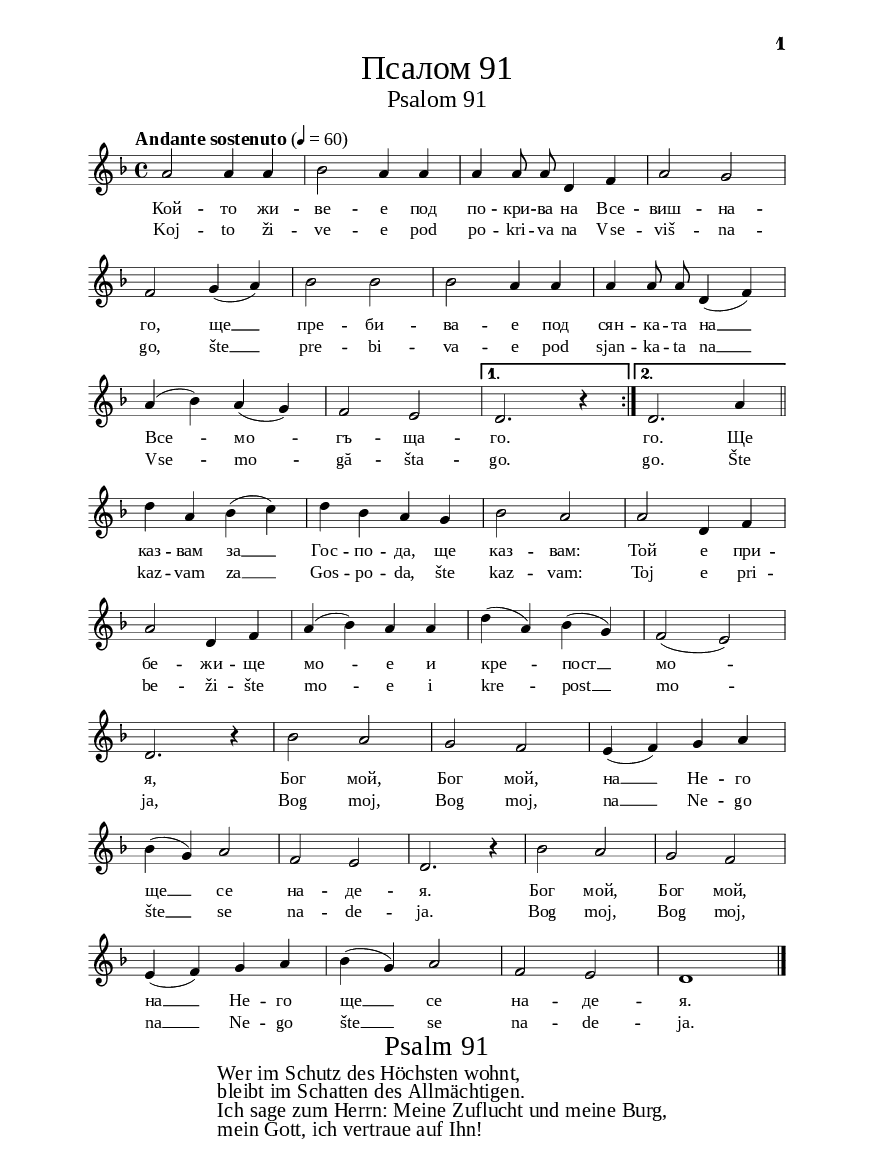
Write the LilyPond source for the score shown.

\version "2.24.2"

% include paper part and global functions
\include "include/globals.ily"

\bookpart {
  \label #'ref057
  \tocItem \markup "Псалом 91 – Psalom 91"
  \include "include/bookpart-paper.ily"
  \score {
    \include "include/score-layout.ily"

    \new Voice \relative a' {
      \clef treble
      \key d \minor
      \time 4/4
      \tempoFunc "Andante sostenuto" 4 "60"
      \repeat volta 2 {
        a2 a4 a4 | bes2 a4 a4 | a4 \autoBeamOff a8 a8 d,4 f4 |  a2 g2 |\break
        f2 g4 ( a4 ) | bes2 bes2 | bes2 a4 a4 | a4 a8 a8 d,4 ( f4 ) | \break
        a4 ( bes4 ) a4 ( g4 ) |  f2 e2 |
      }
      \alternative {
        { d2. r4 | }
        { d2. a'4 | \bar "||" \break }
      }

      d4 a4 bes4 ( c4 ) | d4 bes4 a4 g4 | bes2 a2 | a2 d,4 f4 | \break
      a2 d,4 f4 | a4 ( bes4 ) a4 a4 | d4 ( a4 ) bes4 ( g4 ) | f2 ( e2 ) | \break
      d2. r4 | bes'2 a2 | g2 f2 |  e4 ( f4 ) g4 a4 | \break
      bes4 ( g4 ) a2 | f2 e2 | d2. r4 | bes'2 a2 | g2 f2 | \break
      e4 ( f4 ) g4 a4 | bes4 ( g4 ) a2 | f2 e2 | d1| \bar "|." \break
    }

    \addlyrics {
      Кой -- то жи -- ве -- е под по -- кри -- ва на Все -- виш -- на --
      го, ще __ пре -- би -- ва -- е под сян -- ка -- та на __
      Все -- мо -- гъ -- ща -- го. го. Ще
      каз -- вам за __ Гос -- по -- да, ще каз -- вам: Той е при --
      бе -- жи -- ще мо -- е и кре -- пост __ мо --
      я, Бог мой, Бог мой, на __ Не -- го
      ще __ се на -- де -- я. Бог мой, Бог мой,
      на __ Не -- го ще __ се на -- де -- я.
    }

 \addlyrics {
      Koj -- to ži -- ve -- e pod po -- kri -- va na Vse -- viš -- na --
      go, šte __ pre -- bi -- va -- e pod sjan -- ka -- ta na __
      Vse -- mo -- gă -- šta -- go. go. Šte
      kaz -- vam za __ Gos -- po -- da, šte kaz -- vam: Toj e pri --
      be -- ži -- šte mo -- e i kre -- post __ mo --
      ja, Bog moj, Bog moj, na __ Ne -- go
      šte __ se na -- de -- ja. Bog moj, Bog moj,
      na __ Ne -- go šte __ se na -- de -- ja.
    }


    \header {
      title = \titleFunc "Псалом 91" "Psalom 91"
    }

    \midi{}

  } % score



  % include foreign translation(s) of the song
  \version "2.24.4"

\markup \fill-line { \fontsize #deTitleFontSize "Psalm 91" }
\markup \null
\markup \abs-fontsize #10 {
   \fill-line {
  \override #`(baseline-skip . ,deCoupletBaselineSkip)

  \column {

    \line { " "Wer im Schutz des Höchsten wohnt, }

    \line { " "bleibt im Schatten des Allmächtigen.}

    \line { " "Ich sage zum Herrn: Meine Zuflucht und meine Burg,}

    \line { " " mein Gott, ich vertraue auf Ihn! }

  }
   }
}


} % bookpart
